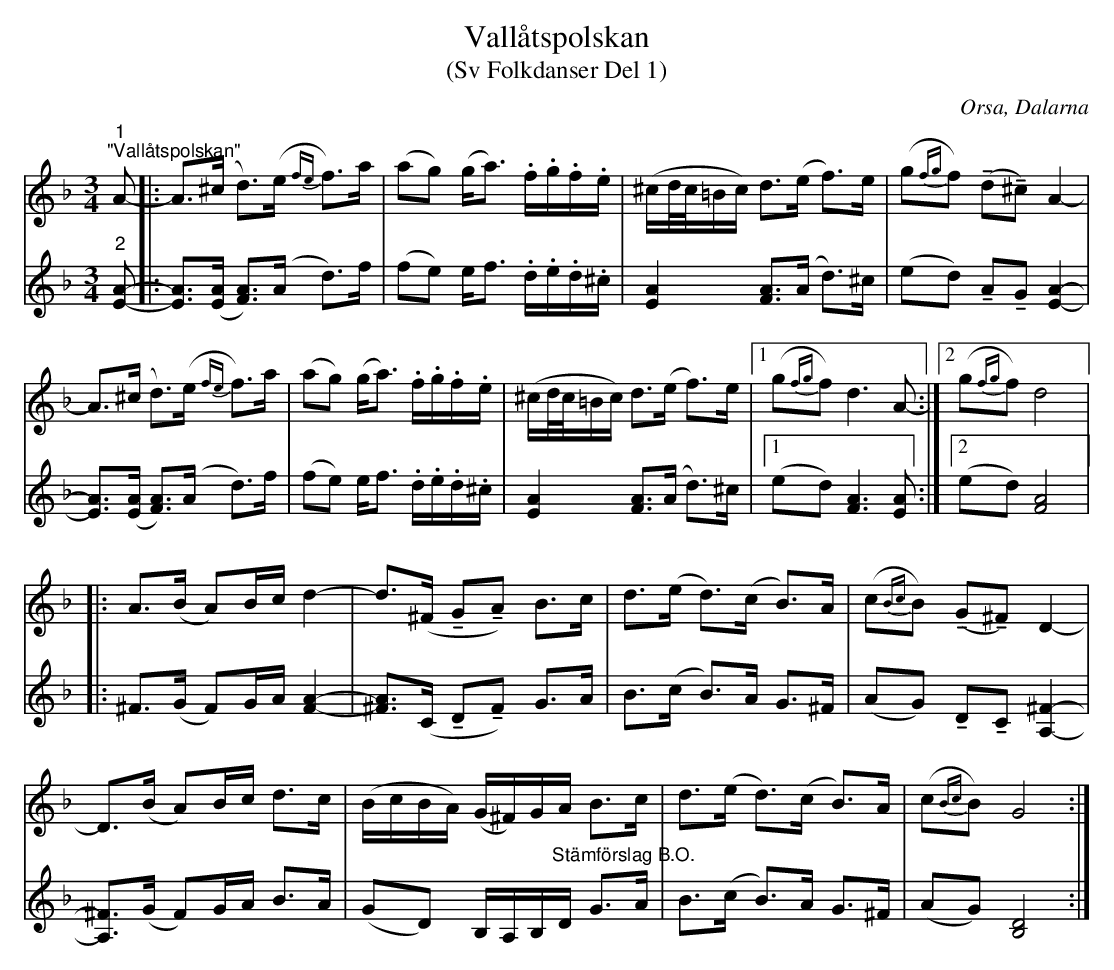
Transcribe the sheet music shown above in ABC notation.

X:1
T:Vallåtspolskan
T:(Sv Folkdanser Del 1)
O:Orsa, Dalarna
L:1/8
M:3/4
U:t=tenuto
K:Dm
V:1
"^1""^\"Vallåtspolskan\"" A- |: A>(^c d>)(e{fe} f>)a | (ag) (g<a) .f/.g/.f/.e/ | (^c/d/4c/4=B/c/) d>(e f>)e | (g{fg}f) (tdt^c) A2- |
 A>(^c d>)(e{fe} f>)a | (ag) (g<a) .f/.g/.f/.e/ | (^c/d/4c/4=B/c/) d>(e f>)e |1 (g{fg}f) d3 A- :|2 (g{fg}f) d4 |:
A>(B A)B/c/ d2- | d>(^F tGtA) B>c | d>(e d>)(c B>)A | (c{Bc}B) (tGt^F) D2- |
 D>(B A)B/c/ d>c | (B/c/B/A/) (G/^F/)G/A/ B>c | d>(e d>)(c B>)A | (c{Bc}B) G4 :|
V:2
"^2" [EA]- |: [EA]>([EA] [FA]>)(A d>)f | (fe) e<f .d/.e/.d/.^c/ | [EA]2 [FA]>(A d>)^c |(ed) tAtG [EA]2- |
[EA]>([EA] [FA]>)(A d>)f | (fe) e<f .d/.e/.d/.^c/ | [EA]2 [FA]>(A d>)^c |1 (ed) [FA]3 [EA] :|2 (ed) [FA]4 |:
^F>(G F)G/A/ [FA]2- | [^FA]>(C tDtF) G>A | B>(c B>)A G>^F | (AG) tDtC [A,^F]2- |
[A,^F]>(G F)G/A/ B>A | (GD) B,/A,/B,/"^Stämförslag B.O."D/ G>A | B>(c B>)A G>^F | (AG) [B,D]4 :|
